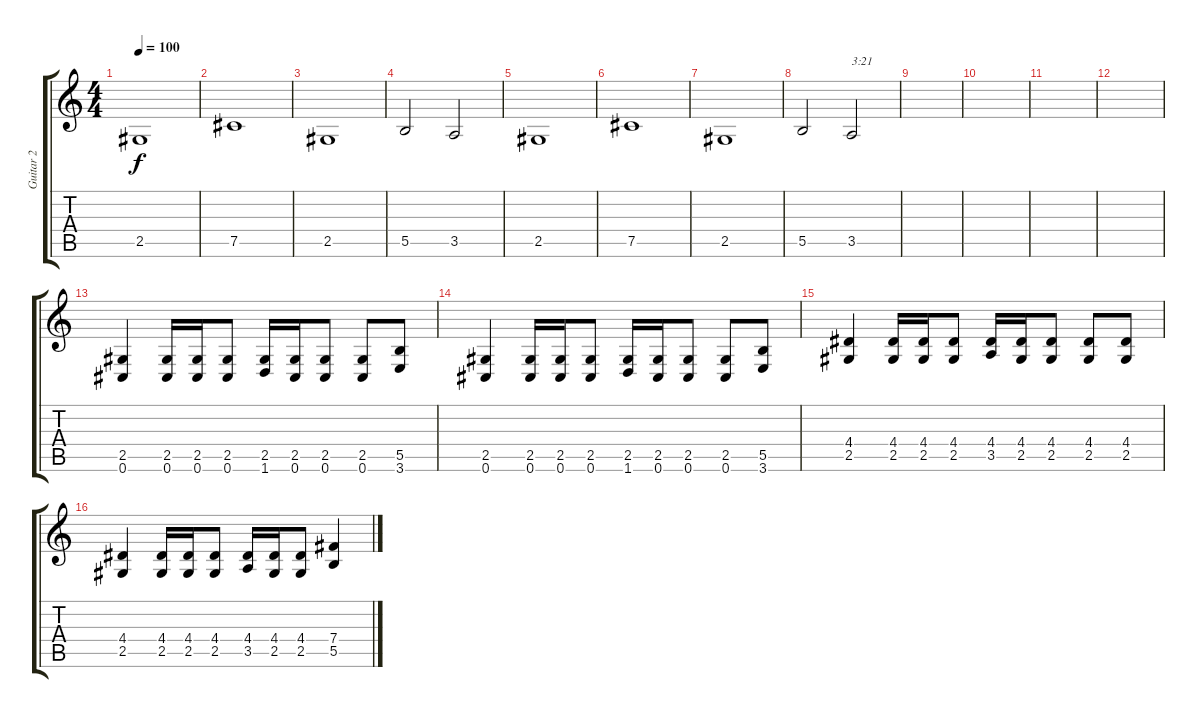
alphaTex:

\track ("Guitar 2" "Guitar 2") {instrument distortionguitar}
\staff {score tabs}
\tuning (Db4 Ab3 E3 B2 Gb2 Db2) {hide}
\ts (4 4)
\tempo 100
\clef g2
\ks c
2.5.1{dy f} |
7.5.1 |
2.5.1 |
5.5.2 3.5.2 |
2.5.1 |
7.5.1 |
2.5.1 |
5.5.2 3.5.2{txt "3:21"} |
|
|
|
|
(2.5 0.6).4 (2.5 0.6).16 (2.5 0.6).16 (2.5 0.6).8 (2.5 1.6).16 (2.5 0.6).16 (2.5 0.6).8 (2.5 0.6).8 (5.5 3.6).8 |
(2.5 0.6).4 (2.5 0.6).16 (2.5 0.6).16 (2.5 0.6).8 (2.5 1.6).16 (2.5 0.6).16 (2.5 0.6).8 (2.5 0.6).8 (5.5 3.6).8 |
(4.4 2.5).4 (4.4 2.5).16 (4.4 2.5).16 (4.4 2.5).8 (4.4 3.5).16 (4.4 2.5).16 (4.4 2.5).8 (4.4 2.5).8 (4.4 2.5).8 |
(4.4 2.5).4 (4.4 2.5).16 (4.4 2.5).16 (4.4 2.5).8 (4.4 3.5).16 (4.4 2.5).16 (4.4 2.5).8 (7.4 5.5).4
